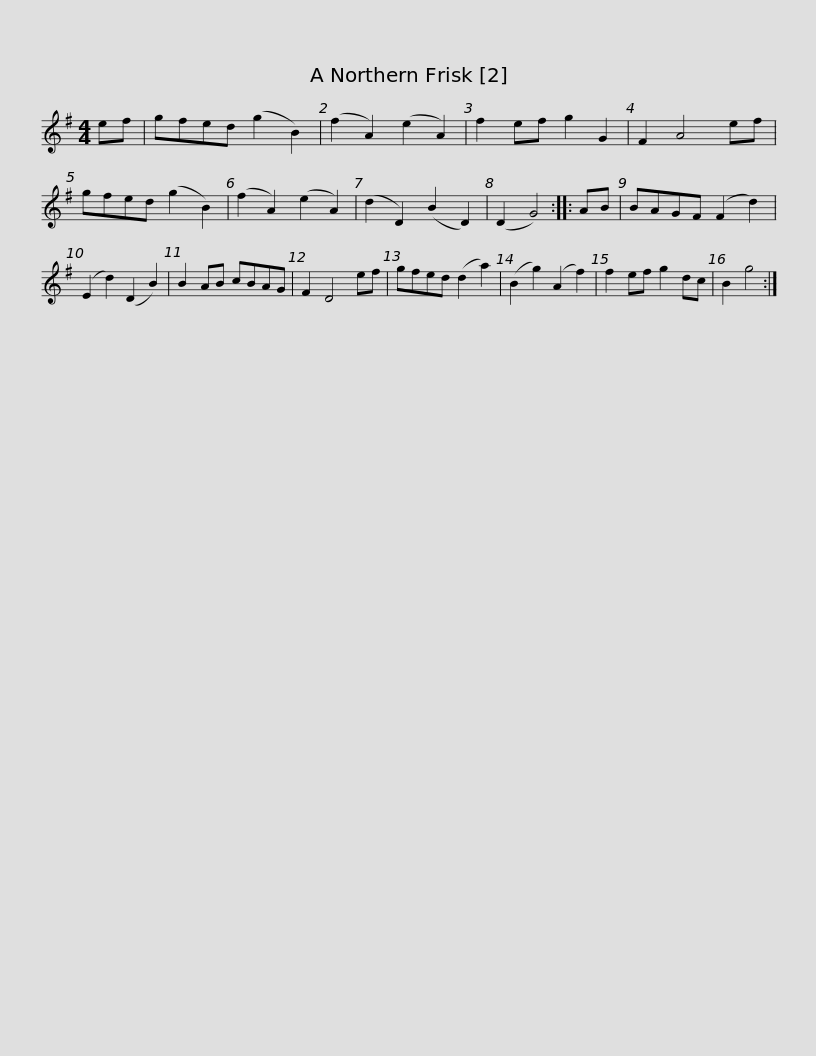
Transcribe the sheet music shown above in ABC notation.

X:1
L:1/8
M:4/4
I:linebreak $
K:G
V:1 treble
V:1
 ef | gfed (g2 B2) | (f2 A2) (e2 A2) | f2 ef g2 G2 | F2 A4 ef | %5
 gfed (g2 B2) | (f2 A2) (e2 A2) | (d2 D2) (B2 D2) | (D2 G4) :: AB |$ %10
 BAGF (F2 d2) | (E2 d2) (D2 B2) | B2 AB cBAG | F2 D4 ef | gfed (d2 a2) | %15
 (B2 g2) (A2 f2) | f2 ef g2 dc | B2 g4 :| %18
